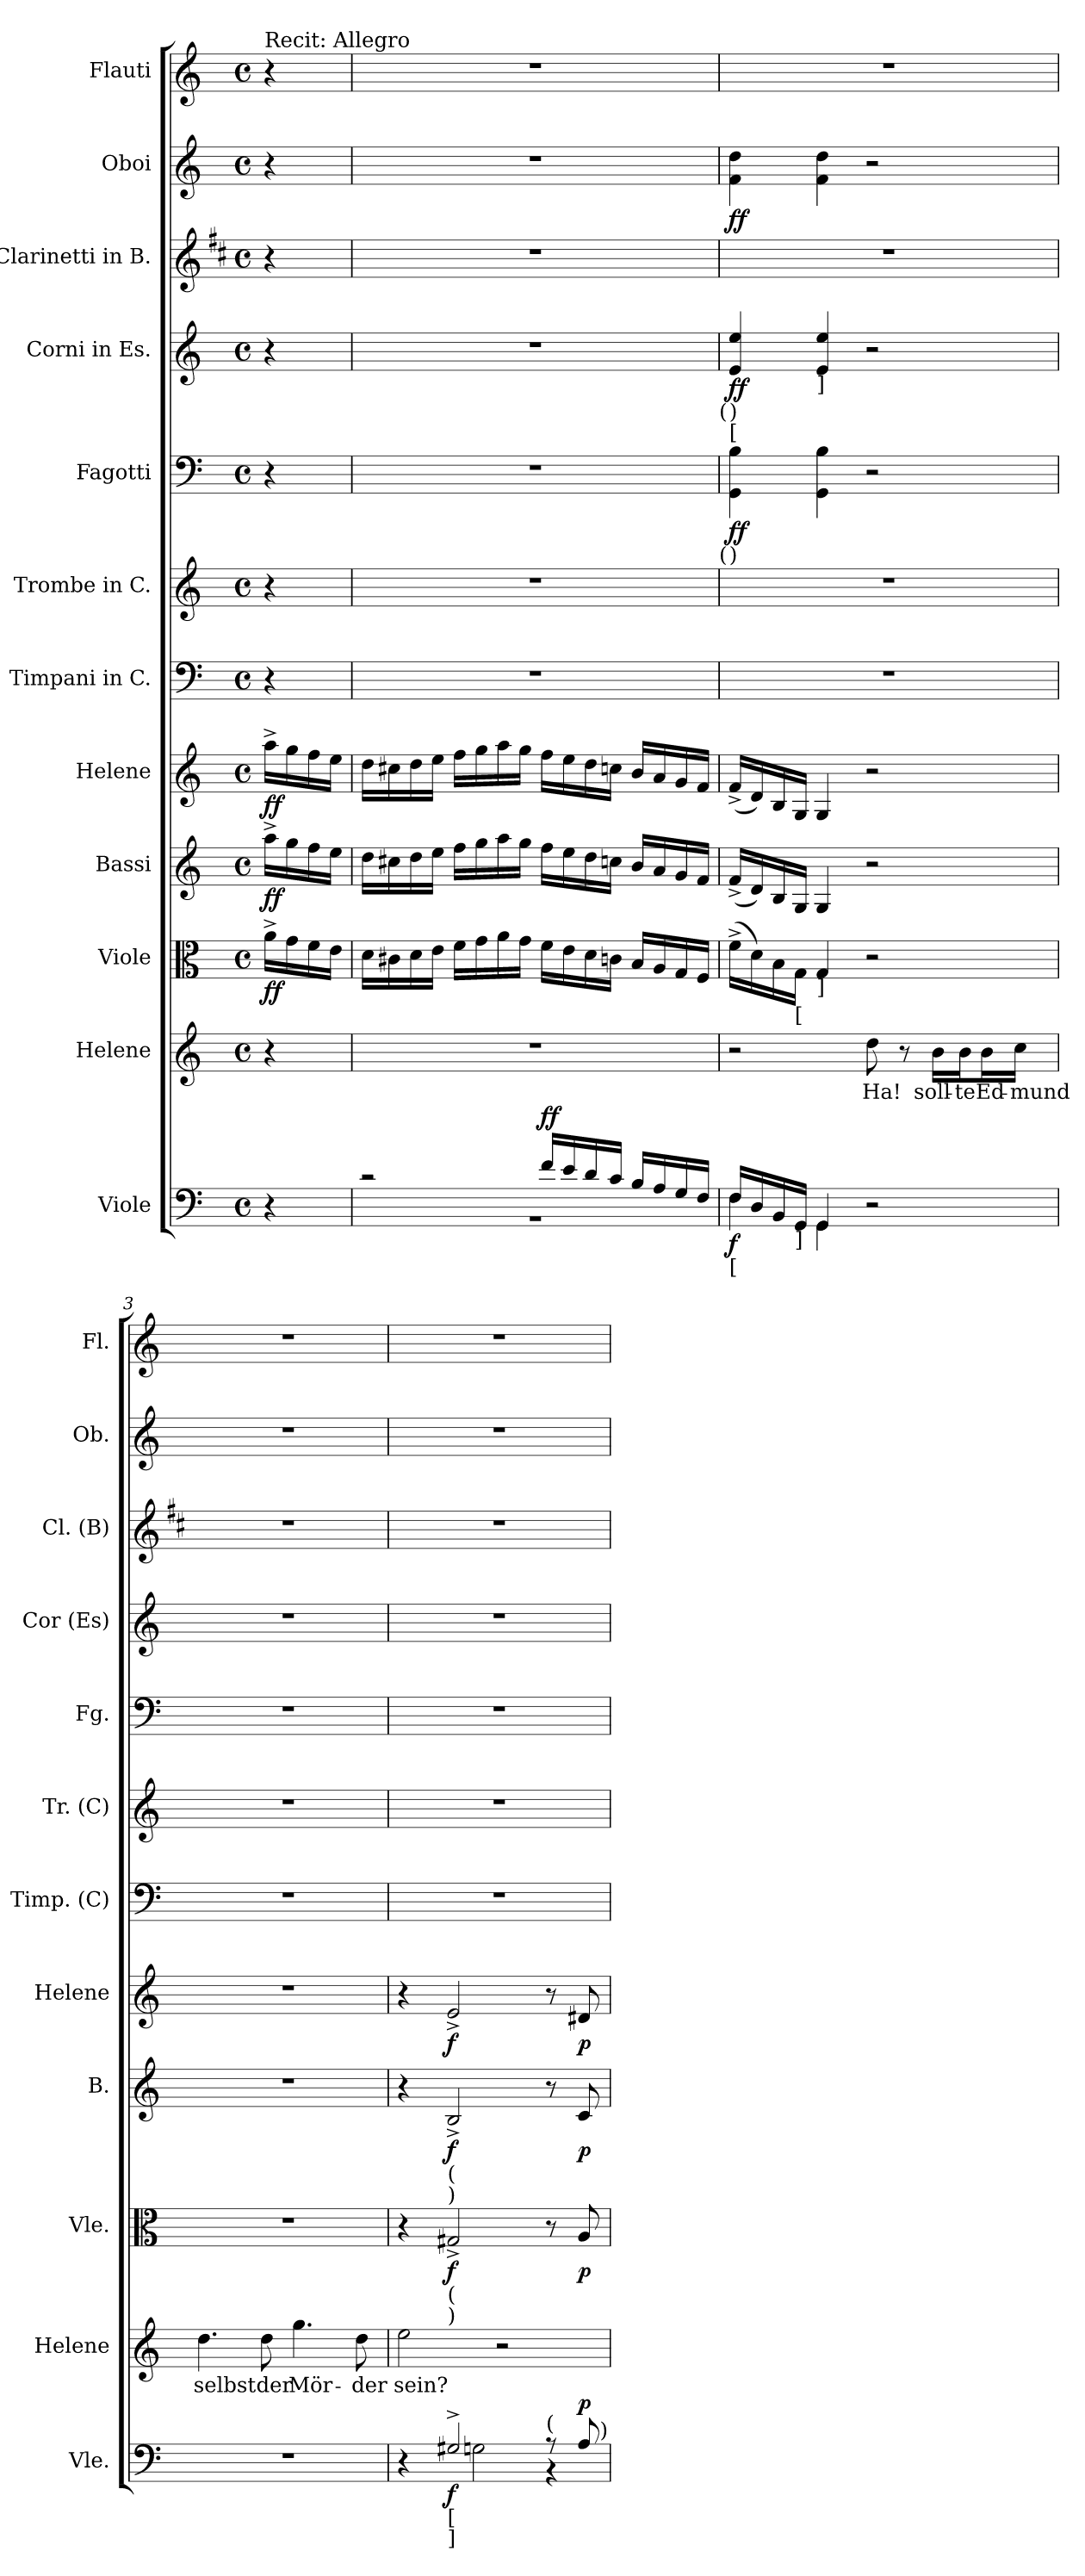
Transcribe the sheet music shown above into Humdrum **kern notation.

**kern	**dynam	**kern	**text	**kern	**dynam	**kern	**dynam	**kern	**dynam	**kern	**kern	**kern	**dynam	**kern	**dynam	**kern	**kern	**dynam	**kern
*part12	*part12	*part11	*part11	*part10	*part10	*part9	*part9	*part8	*part8	*part7	*part6	*part5	*part5	*part4	*part4	*part3	*part2	*part2	*part1
*staff12	*staff12	*staff11	*staff11	*staff10	*staff10	*staff9	*staff9	*staff8	*staff8	*staff7	*staff6	*staff5	*staff5	*staff4	*staff4	*staff3	*staff2	*staff2	*staff1
*I"Viole	*	*I"Helene	*	*I"Viole	*	*I"Bassi	*	*I"Helene	*	*I"Timpani in C.	*I"Trombe in C.	*I"Fagotti	*	*I"Corni in Es.	*	*I"Clarinetti in B.	*I"Oboi	*	*I"Flauti
*I'Vle.	*	*I'Helene	*	*I'Vle.	*	*I'B.	*	*I'Helene	*	*I'Timp. (C)	*I'Tr. (C)	*I'Fg.	*	*I'Cor (Es)	*	*I'Cl. (B)	*I'Ob.	*	*I'Fl.
*clefF4	*	*clefG2	*	*clefC3	*	*clefG2	*	*clefG2	*	*clefF4	*clefG2	*clefF4	*	*clefG2	*	*clefG2	*clefG2	*	*clefG2
*	*	*	*	*	*	*	*	*	*	*	*	*	*	*ITrd4c7	*	*ITrd1c2	*	*	*
*k[]	*	*k[]	*	*k[]	*	*k[]	*	*k[]	*	*k[]	*k[]	*k[]	*	*k[b-]	*	*k[]	*k[]	*	*k[]
*C:	*	*C:	*	*C:	*	*C:	*	*C:	*	*C:	*C:	*C:	*	*F:	*	*C:	*C:	*	*C:
*M4/4	*	*M4/4	*	*M4/4	*	*M4/4	*	*M4/4	*	*M4/4	*M4/4	*M4/4	*	*M4/4	*	*M4/4	*M4/4	*	*M4/4
*met(c)	*	*met(c)	*	*met(c)	*	*met(c)	*	*met(c)	*	*met(c)	*met(c)	*met(c)	*	*met(c)	*	*met(c)	*met(c)	*	*met(c)
=	=	=	=	=	=	=	=	=	=	=	=	=	=	=	=	=	=	=	=
!	!	!	!	!	!	!	!	!	!	!	!	!	!	!	!	!	!	!	!LO:TX:t=Recit&colon; Allegro
!	!	!	!	!	!LO:DY:b	!	!LO:DY:b	!	!LO:DY:b	!	!	!	!	!	!	!	!	!	!
4r	.	4r	.	16a^>\LL	ff	16aa^>\LL	ff	16aa^>\LL	ff	4r	4r	4r	.	4r	.	4r	4r	.	4r
.	.	.	.	16g\	.	16gg\	.	16gg\	.	.	.	.	.	.	.	.	.	.	.
.	.	.	.	16f\	.	16ff\	.	16ff\	.	.	.	.	.	.	.	.	.	.	.
.	.	.	.	16e\JJ	.	16ee\JJ	.	16ee\JJ	.	.	.	.	.	.	.	.	.	.	.
=1	=1	=1	=1	=1	=1	=1	=1	=1	=1	=1	=1	=1	=1	=1	=1	=1	=1	=1	=1
*^	*	*	*	*	*	*	*	*	*	*	*	*	*	*	*	*	*	*	*
2r	1r	.	1r	.	16d\LL	.	16dd\LL	.	16dd\LL	.	1r	1r	1r	.	1r	.	1r	1r	.	1r
.	.	.	.	.	16c#X\	.	16cc#X\	.	16cc#X\	.	.	.	.	.	.	.	.	.	.	.
.	.	.	.	.	16d\	.	16dd\	.	16dd\	.	.	.	.	.	.	.	.	.	.	.
.	.	.	.	.	16e\JJ	.	16ee\JJ	.	16ee\JJ	.	.	.	.	.	.	.	.	.	.	.
.	.	.	.	.	16f\LL	.	16ff\LL	.	16ff\LL	.	.	.	.	.	.	.	.	.	.	.
.	.	.	.	.	16g\	.	16gg\	.	16gg\	.	.	.	.	.	.	.	.	.	.	.
.	.	.	.	.	16a\	.	16aa\	.	16aa\	.	.	.	.	.	.	.	.	.	.	.
.	.	.	.	.	16g\JJ	.	16gg\JJ	.	16gg\JJ	.	.	.	.	.	.	.	.	.	.	.
!	!	!LO:DY:a	!	!	!	!	!	!	!	!	!	!	!	!	!	!	!	!	!	!
16f/LL	.	ff	.	.	16f\LL	.	16ff\LL	.	16ff\LL	.	.	.	.	.	.	.	.	.	.	.
16e/	.	.	.	.	16e\	.	16ee\	.	16ee\	.	.	.	.	.	.	.	.	.	.	.
16d/	.	.	.	.	16d\	.	16dd\	.	16dd\	.	.	.	.	.	.	.	.	.	.	.
16c/JJ	.	.	.	.	16cn\JJ	.	16ccn\JJ	.	16ccn\JJ	.	.	.	.	.	.	.	.	.	.	.
16B/LL	.	.	.	.	16B/LL	.	16b/LL	.	16b/LL	.	.	.	.	.	.	.	.	.	.	.
16A/	.	.	.	.	16A/	.	16a/	.	16a/	.	.	.	.	.	.	.	.	.	.	.
16G/	.	.	.	.	16G/	.	16g/	.	16g/	.	.	.	.	.	.	.	.	.	.	.
16F/JJ	.	.	.	.	16F/JJ	.	16f/JJ	.	16f/JJ	.	.	.	.	.	.	.	.	.	.	.
!	!	!	!	!	!	!	!	!	!	!	!	!	!	!	!LO:TX:b:t=(	!	!	!	!	!
!	!	!	!	!	!	!	!	!	!	!	!	!LO:TX:a:t=(	!	!	!	!	!	!	!	!
=2	=2	=2	=2	=2	=2	=2	=2	=2	=2	=2	=2	=2	=2	=2	=2	=2	=2	=2	=2	=2
!	!	!	!	!	!	!	!	!	!	!	!	!	!	!	!LO:TX:b:t=)	!	!	!	!	!
!	!	!	!	!	!	!	!	!	!	!	!	!	!	!	!LO:TX:b:t=[	!	!	!	!	!
!	!	!	!	!	!	!	!	!	!	!	!	!LO:TX:a:t=)	!	!	!	!	!	!	!	!
!LO:TX:b:t=[	!	!	!	!	!	!	!	!	!	!	!	!	!	!	!	!	!	!	!	!
!	!	!LO:DY:b	!	!	!	!	!	!	!	!	!	!	!	!LO:DY:b	!	!LO:DY:b	!	!	!LO:DY:b	!
16F/LL	4F\)	f	2r	.	(>16f^>\LL	.	(<16f^</LL	.	(<16f^</LL	.	1r	1r	4GG 4B	ff	4A 4a	ff	1r	4f\ 4dd\	ff	1r
16D/	.	.	.	.	16d\)	.	16d/)	.	16d/)	.	.	.	.	.	.	.	.	.	.	.
16BB/	.	.	.	.	16B\	.	16B/	.	16B/	.	.	.	.	.	.	.	.	.	.	.
!	!	!	!	!	!LO:TX:b:t=[	!	!	!	!	!	!	!	!	!	!	!	!	!	!	!
!LO:TX:b:t=]	!	!	!	!	!	!	!	!	!	!	!	!	!	!	!	!	!	!	!	!
(<16GG/JJ	.	.	.	.	16G\JJ	.	16G/JJ	.	16G/JJ	.	.	.	.	.	.	.	.	.	.	.
!	!	!	!	!	!	!	!	!	!	!	!	!	!	!	!LO:TX:b:t=]	!	!	!	!	!
!	!	!	!	!	!LO:TX:b:t=]	!	!	!	!	!	!	!	!	!	!	!	!	!	!	!
4GG/	4GG\	.	.	.	4G/	.	4G/	.	4G/	.	.	.	4GG 4B	.	4A 4a	.	.	4f\ 4dd\	.	.
2r	2ryy	.	8dd\	Ha!	2r	.	2r	.	2r	.	.	.	2r	.	2r	.	.	2r	.	.
.	.	.	8r	.	.	.	.	.	.	.	.	.	.	.	.	.	.	.	.	.
.	.	.	16b\LL	soll-	.	.	.	.	.	.	.	.	.	.	.	.	.	.	.	.
.	.	.	16b\J	te	.	.	.	.	.	.	.	.	.	.	.	.	.	.	.	.
.	.	.	16b\L	Ed-	.	.	.	.	.	.	.	.	.	.	.	.	.	.	.	.
.	.	.	16cc\JJ	mund	.	.	.	.	.	.	.	.	.	.	.	.	.	.	.	.
*v	*v	*	*	*	*	*	*	*	*	*	*	*	*	*	*	*	*	*	*	*
!!LO:PB:g=z
=3	=3	=3	=3	=3	=3	=3	=3	=3	=3	=3	=3	=3	=3	=3	=3	=3	=3	=3	=3
1r	.	4.dd\	selbst	1r	.	1r	.	1r	.	1r	1r	1r	.	1r	.	1r	1r	.	1r
.	.	8dd\	der	.	.	.	.	.	.	.	.	.	.	.	.	.	.	.	.
.	.	4.gg\	Mör-	.	.	.	.	.	.	.	.	.	.	.	.	.	.	.	.
.	.	8dd\	der	.	.	.	.	.	.	.	.	.	.	.	.	.	.	.	.
=4	=4	=4	=4	=4	=4	=4	=4	=4	=4	=4	=4	=4	=4	=4	=4	=4	=4	=4	=4
*^	*	*	*	*	*	*	*	*	*	*	*	*	*	*	*	*	*	*	*
4r	4ryy	.	2ee\	sein?	4r	.	4r	.	4r	.	1r	1r	1r	.	1r	.	1r	1r	.	1r
!	!	!	!	!	!	!	!LO:TX:b:t=(	!	!	!	!	!	!	!	!	!	!	!	!	!
!	!	!	!	!	!	!	!LO:TX:b:t=)	!	!	!	!	!	!	!	!	!	!	!	!	!
!	!	!	!	!	!LO:TX:b:t=(	!	!	!	!	!	!	!	!	!	!	!	!	!	!	!
!	!	!	!	!	!LO:TX:b:t=)	!	!	!	!	!	!	!	!	!	!	!	!	!	!	!
!LO:TX:b:t=[	!	!	!	!	!	!	!	!	!	!	!	!	!	!	!	!	!	!	!	!
!LO:TX:b:t=]	!	!	!	!	!	!	!	!	!	!	!	!	!	!	!	!	!	!	!	!
!	!	!LO:DY:b	!	!	!	!LO:DY:b	!	!LO:DY:b	!	!LO:DY:b	!	!	!	!	!	!	!	!	!	!
2G#X^>/	2G\	f	.	.	2G#X^</	f	2B^</	f	2e^</	f	.	.	.	.	.	.	.	.	.	.
.	.	.	2r	.	.	.	.	.	.	.	.	.	.	.	.	.	.	.	.	.
!LO:TX:a:t=(	!	!	!	!	!	!	!	!	!	!	!	!	!	!	!	!	!	!	!	!
8r	4r	.	.	.	8r	.	8r	.	8r	.	.	.	.	.	.	.	.	.	.	.
!	!	!LO:DY:a	!	!	!	!LO:DY:b	!	!LO:DY:b	!	!LO:DY:b	!	!	!	!	!	!	!	!	!	!
8A/	.	p	.	.	8A/	p	8c/	p	8d#X/	p	.	.	.	.	.	.	.	.	.	.
*v	*v	*	*	*	*	*	*	*	*	*	*	*	*	*	*	*	*	*	*	*
!LO:TX:a:t=)	!	!	!	!	!	!	!	!	!	!	!	!	!	!	!	!	!	!	!
=	=	=	=	=	=	=	=	=	=	=	=	=	=	=	=	=	=	=	=
*-	*-	*-	*-	*-	*-	*-	*-	*-	*-	*-	*-	*-	*-	*-	*-	*-	*-	*-	*-
